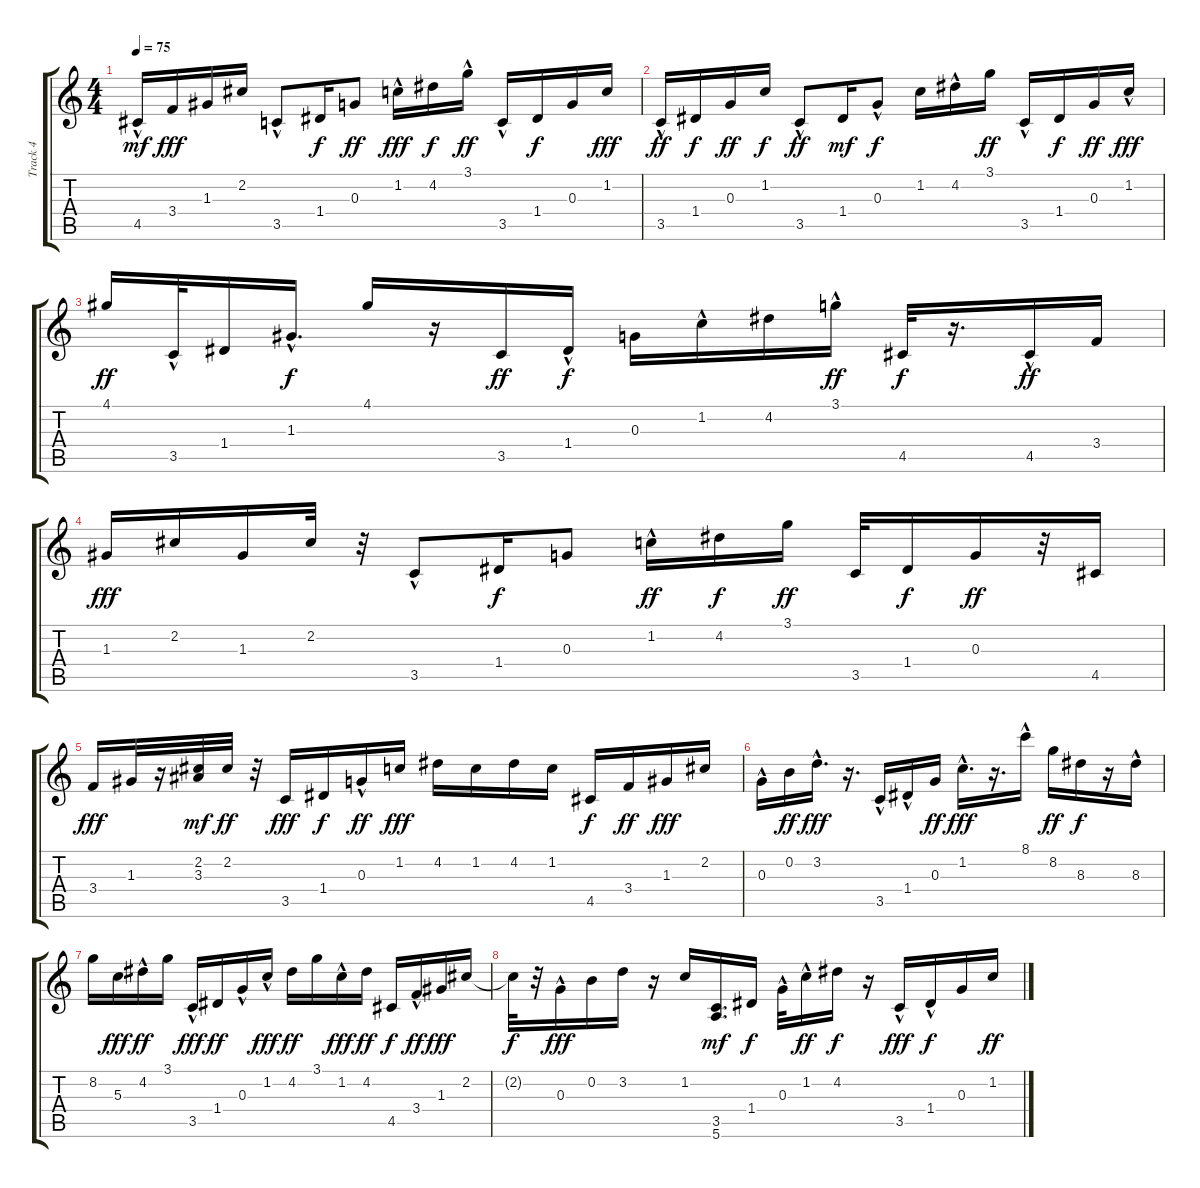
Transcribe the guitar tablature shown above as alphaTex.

\track ("Track 4" "Track 4") {instrument acousticguitarsteel}
\staff {score tabs}
\tuning (E4 B3 G3 D3 A2 E2) {hide}
\ts (4 4)
\tempo 75
\clef g2
\ks c
4.5{hac}.16{dy mf} 3.4.16{dy fff} 1.3.16 2.2.16 3.5{hac}.8 1.4.16{dy f} 0.3.8{dy ff} 1.2{hac}.16{dy fff} 4.2.16{dy f} 3.1{hac}.16{dy ff} 3.5{hac}.16 1.4.16{dy f} 0.3.16 1.2.16{dy fff} |
3.5{hac}.16{dy ff} 1.4.16{dy f} 0.3.16{dy ff} 1.2.16{dy f} 3.5{hac}.8{dy ff} 1.4.16{dy mf} 0.3{hac}.8{dy f} 1.2.16 4.2{hac}.16 3.1.16{dy ff} 3.5{hac}.16 1.4.16{dy f} 0.3.16{dy ff} 1.2{hac}.16{dy fff} |
4.1.16{dy ff} 3.5{hac}.32 1.4.16 1.3{hac}.16{d dy f} 4.1.16 r.16 3.5.16{dy ff} 1.4{hac}.16{dy f} 0.3.16 1.2{hac}.16 4.2.16 3.1{hac}.16{dy ff} 4.5.32{dy f} r.16{d} 4.5{hac}.16{dy ff} 3.4.16 |
1.3.16{dy fff} 2.2.16 1.3.16 2.2.32 r.32 3.5{hac}.8 1.4.16{dy f} 0.3.8 1.2{hac}.16{dy ff} 4.2.16{dy f} 3.1.16{dy ff} 3.5.32 1.4.16{dy f} 0.3.16{dy ff} r.32 4.5.16 |
3.4.16{dy fff} 1.3.32 r.16 (2.2 3.3).32{dy mf} 2.2.32{dy ff} r.32 3.5.16{dy fff} 1.4.16{dy f} 0.3{hac}.16{dy ff} 1.2.16{dy fff} 4.2.16 1.2.16 4.2.16 1.2.16 4.5.16{dy f} 3.4.16{dy ff} 1.3.16{dy fff} 2.2.16 |
0.3{hac}.16 0.2.16{dy ff} 3.2{hac}.16{d dy fff} r.16{d} 3.5{hac}.16 1.4{hac}.16 0.3.16{dy ff} 1.2{hac}.16{d dy fff} r.16{d} 8.1{hac}.16 8.2.16{dy ff} 8.3.16{dy f} r.16 8.3{hac}.16 |
8.2.16 5.3.16{dy fff} 4.2{hac}.16{dy ff} 3.1.16 3.5{hac}.16{dy fff} 1.4.16{dy ff} 0.3{hac}.16 1.2{hac}.16{dy fff} 4.2.16{dy ff} 3.1.16 1.2{hac}.16{dy fff} 4.2.16{dy ff} 4.5.16{dy f} 3.4{hac}.16{dy ff} 1.3.16{dy fff} 2.2.16 |
2.2{t}.32{dy f} r.32 0.3{hac}.16{dy fff} 0.2.16 3.2.16 r.16 1.2.16 (3.5 5.6).16{d dy mf} 1.4.16{dy f} 0.3{hac}.32 1.2{hac}.16{dy ff} 4.2.16{dy f} r.16 3.5{hac}.16{dy fff} 1.4{hac}.16{dy f} 0.3.16 1.2.16{dy ff}
